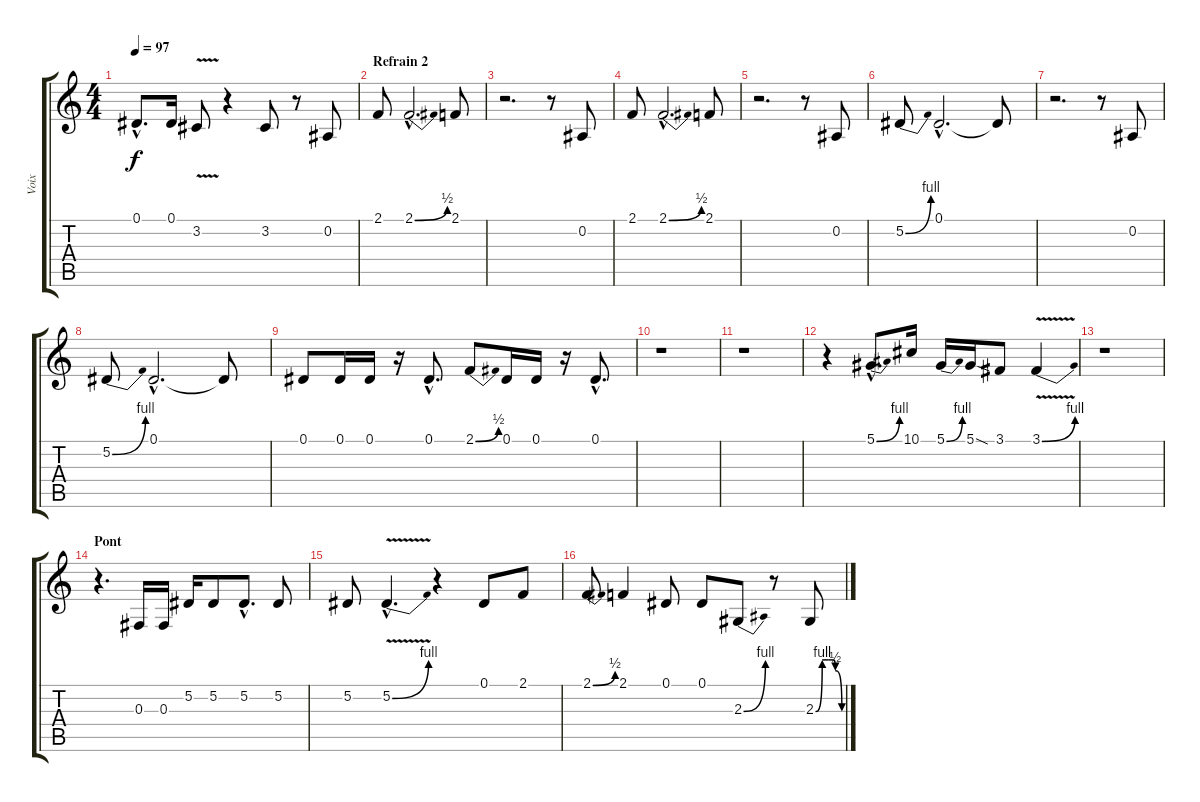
\track ("Voix" "Voix") {instrument tenorsax}
\staff {score tabs}
\tuning (Eb4 Bb3 Gb3 Db3 Ab2 Eb2) {hide}
\ts (4 4)
\tempo 97
\clef g2
\ks c
0.1{hac t}.8{d dy f} 0.1.16 3.2{v}.8 r.4 3.2.8 r.8 0.2.8 |
\section ("" "Refrain 2")
2.1.8 2.1{be (bend 0 0 60 2) hac}.2{d} 2.1.8 |
r.2{d} r.8 0.2.8 |
2.1.8 2.1{be (bend 0 0 60 2) hac}.2{d} 2.1.8 |
r.2{d} r.8 0.2.8 |
5.2{be (bend 0 0 60 4)}.8 0.1{hac}.2{d} 0.1{t}.8 |
r.2{d} r.8 0.2.8 |
5.2{be (bend 0 0 60 4)}.8 0.1{hac}.2{d} 0.1{t}.8 |
0.1.8 0.1.16 0.1.16 r.16 0.1{hac}.8{d} 2.1{be (bend 0 0 60 2)}.8 0.1.16 0.1.16 r.16 0.1{hac}.8{d} |
r.1 |
r.1 |
r.4 5.1{be (bend 0 0 60 4) hac}.8{d} 10.1.16 5.1{be (bend 0 0 60 4)}.16 5.1{sod}.16 3.1.8 3.1{be (bend 0 0 60 4) v}.4 |
r.1 |
\section ("" "Pont")
r.4{d} 0.3.16 0.3.16 5.2.16 5.2.8 5.2{hac}.8{d} 5.2.8 |
5.2.8 5.2{be (bend 0 0 60 4) v hac}.4{d} r.4 0.1.8 2.1.8 |
2.1{be (bend 0 0 60 2)}.8 2.1.4 0.1.8 0.1.8 2.3{be (bend 0 0 60 4)}.8 r.8 2.3{be (custom 0 0 15 4 30 4 40 4 45 2 60 0)}.8
